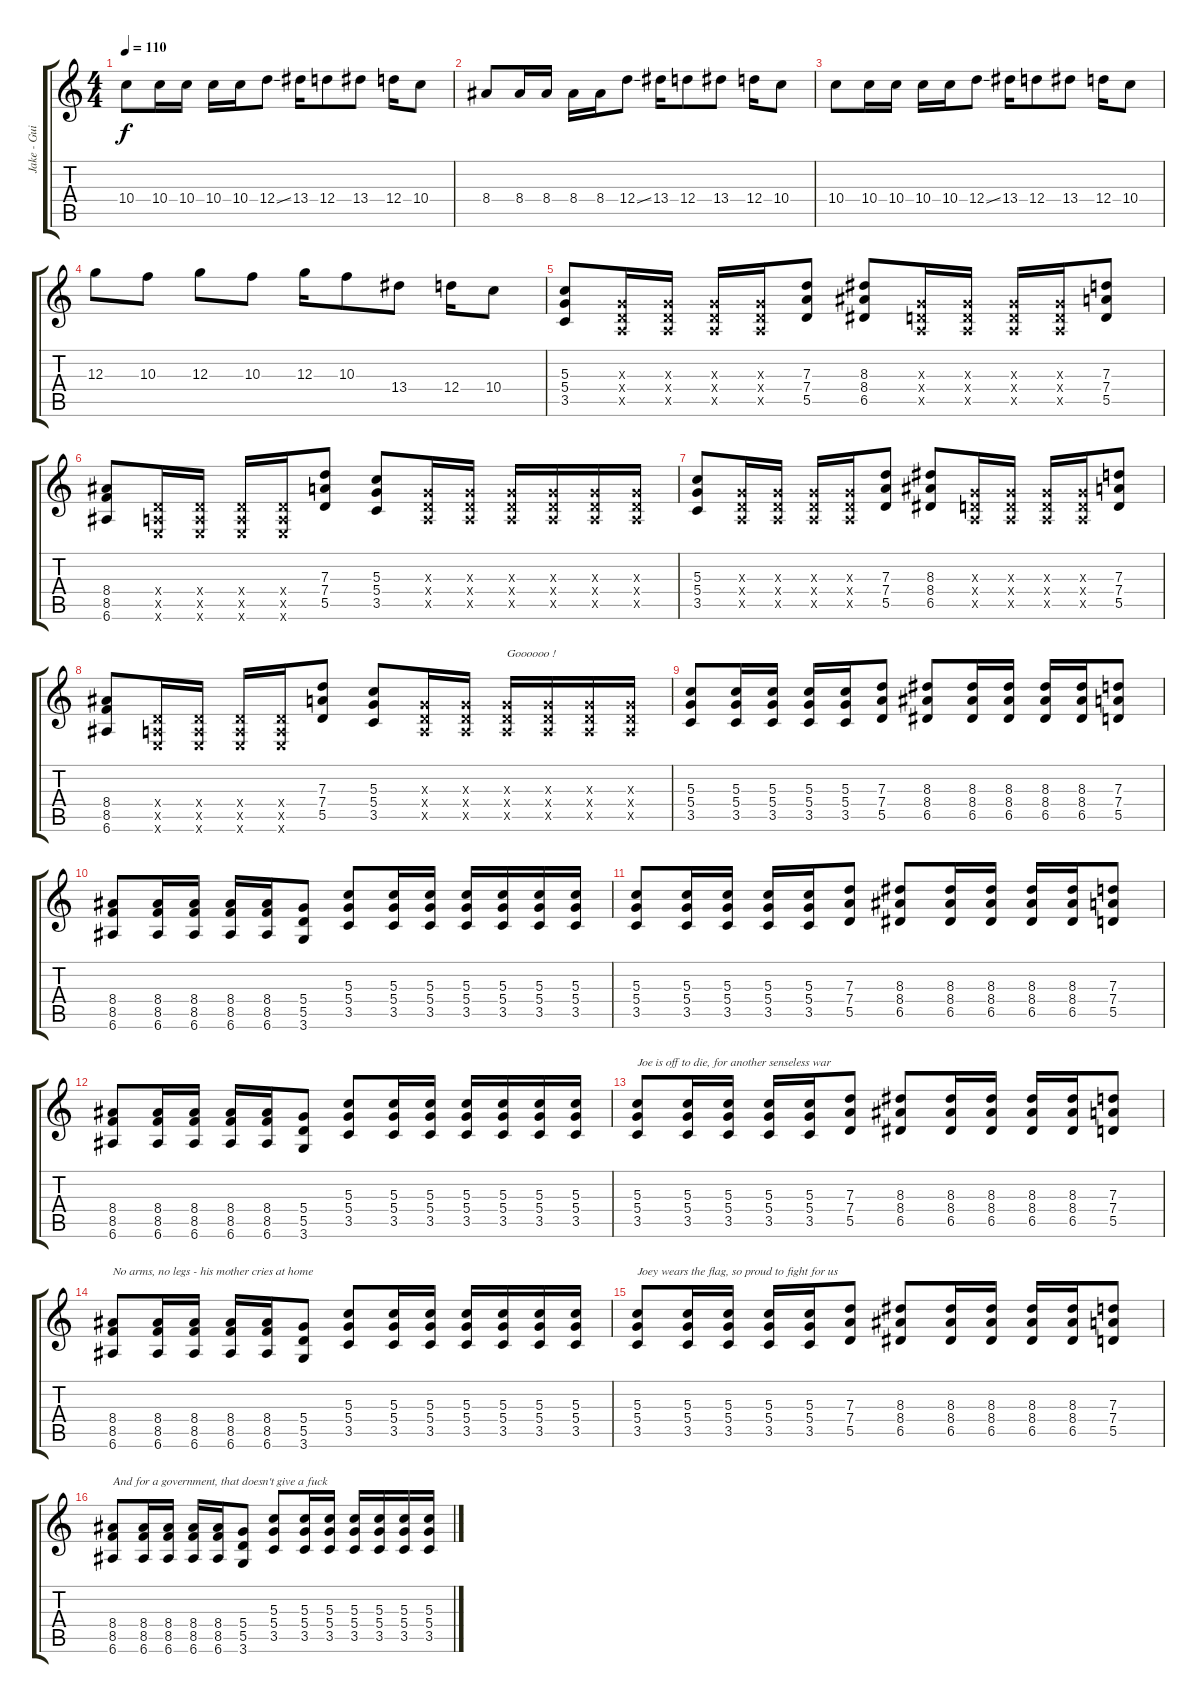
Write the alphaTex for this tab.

\track ("Jake - Guitar 1" "Jake - Gui") {instrument distortionguitar}
\staff {score tabs}
\tuning (E4 B3 G3 D3 A2 E2) {hide}
\ts (4 4)
\tempo 110
\clef g2
\ks c
10.4.8{dy f volume 15} 10.4.16 10.4.16 10.4.16 10.4.16 12.4{ss}.8 13.4.16 12.4.8 13.4.8 12.4.16 10.4.8 |
8.4.8{volume 15} 8.4.16 8.4.16 8.4.16 8.4.16 12.4{ss}.8 13.4.16 12.4.8 13.4.8 12.4.16 10.4.8 |
10.4.8{volume 15} 10.4.16 10.4.16 10.4.16 10.4.16 12.4{ss}.8 13.4.16 12.4.8 13.4.8 12.4.16 10.4.8 |
12.3.8{volume 15} 10.3.8 12.3.8 10.3.8 12.3.16 10.3.8 13.4.8 12.4.16 10.4.8 |
(5.3 5.4 3.5).8{volume 12} (0.3{x} 0.4{x} 0.5{x}).16 (0.3{x} 0.4{x} 0.5{x}).16 (0.3{x} 0.4{x} 0.5{x}).16 (0.3{x} 0.4{x} 0.5{x}).16 (7.3 7.4 5.5).8 (8.3 8.4 6.5).8 (0.3{x} 0.4{x} 0.5{x}).16 (0.3{x} 0.4{x} 0.5{x}).16 (0.3{x} 0.4{x} 0.5{x}).16 (0.3{x} 0.4{x} 0.5{x}).16 (7.3 7.4 5.5).8 |
(8.4 8.5 6.6).8 (0.4{x} 0.5{x} 0.6{x}).16 (0.4{x} 0.5{x} 0.6{x}).16 (0.4{x} 0.5{x} 0.6{x}).16 (0.4{x} 0.5{x} 0.6{x}).16 (7.3 7.4 5.5).8 (5.3 5.4 3.5).8 (0.3{x} 0.4{x} 0.5{x}).16 (0.3{x} 0.4{x} 0.5{x}).16 (0.3{x} 0.4{x} 0.5{x}).16 (0.3{x} 0.4{x} 0.5{x}).16 (0.3{x} 0.4{x} 0.5{x}).16 (0.3{x} 0.4{x} 0.5{x}).16 |
(5.3 5.4 3.5).8{volume 12} (0.3{x} 0.4{x} 0.5{x}).16 (0.3{x} 0.4{x} 0.5{x}).16 (0.3{x} 0.4{x} 0.5{x}).16 (0.3{x} 0.4{x} 0.5{x}).16 (7.3 7.4 5.5).8 (8.3 8.4 6.5).8 (0.3{x} 0.4{x} 0.5{x}).16 (0.3{x} 0.4{x} 0.5{x}).16 (0.3{x} 0.4{x} 0.5{x}).16 (0.3{x} 0.4{x} 0.5{x}).16 (7.3 7.4 5.5).8 |
(8.4 8.5 6.6).8 (0.4{x} 0.5{x} 0.6{x}).16 (0.4{x} 0.5{x} 0.6{x}).16 (0.4{x} 0.5{x} 0.6{x}).16 (0.4{x} 0.5{x} 0.6{x}).16 (7.3 7.4 5.5).8 (5.3 5.4 3.5).8 (0.3{x} 0.4{x} 0.5{x}).16 (0.3{x} 0.4{x} 0.5{x}).16 (0.3{x} 0.4{x} 0.5{x}).16{txt "Goooooo !"} (0.3{x} 0.4{x} 0.5{x}).16 (0.3{x} 0.4{x} 0.5{x}).16 (0.3{x} 0.4{x} 0.5{x}).16 |
(5.3 5.4 3.5).8 (5.3 5.4 3.5).16 (5.3 5.4 3.5).16 (5.3 5.4 3.5).16 (5.3 5.4 3.5).16 (7.3 7.4 5.5).8 (8.3 8.4 6.5).8 (8.3 8.4 6.5).16 (8.3 8.4 6.5).16 (8.3 8.4 6.5).16 (8.3 8.4 6.5).16 (7.3 7.4 5.5).8 |
(8.4 8.5 6.6).8 (8.4 8.5 6.6).16 (8.4 8.5 6.6).16 (8.4 8.5 6.6).16 (8.4 8.5 6.6).16 (5.4 5.5 3.6).8 (5.3 5.4 3.5).8 (5.3 5.4 3.5).16 (5.3 5.4 3.5).16 (5.3 5.4 3.5).16 (5.3 5.4 3.5).16 (5.3 5.4 3.5).16 (5.3 5.4 3.5).16 |
(5.3 5.4 3.5).8 (5.3 5.4 3.5).16 (5.3 5.4 3.5).16 (5.3 5.4 3.5).16 (5.3 5.4 3.5).16 (7.3 7.4 5.5).8 (8.3 8.4 6.5).8 (8.3 8.4 6.5).16 (8.3 8.4 6.5).16 (8.3 8.4 6.5).16 (8.3 8.4 6.5).16 (7.3 7.4 5.5).8 |
(8.4 8.5 6.6).8 (8.4 8.5 6.6).16 (8.4 8.5 6.6).16 (8.4 8.5 6.6).16 (8.4 8.5 6.6).16 (5.4 5.5 3.6).8 (5.3 5.4 3.5).8 (5.3 5.4 3.5).16 (5.3 5.4 3.5).16 (5.3 5.4 3.5).16 (5.3 5.4 3.5).16 (5.3 5.4 3.5).16 (5.3 5.4 3.5).16 |
(5.3 5.4 3.5).8{txt "Joe is off to die, for another senseless war"} (5.3 5.4 3.5).16 (5.3 5.4 3.5).16 (5.3 5.4 3.5).16 (5.3 5.4 3.5).16 (7.3 7.4 5.5).8 (8.3 8.4 6.5).8 (8.3 8.4 6.5).16 (8.3 8.4 6.5).16 (8.3 8.4 6.5).16 (8.3 8.4 6.5).16 (7.3 7.4 5.5).8 |
(8.4 8.5 6.6).8{txt "No arms, no legs - his mother cries at home"} (8.4 8.5 6.6).16 (8.4 8.5 6.6).16 (8.4 8.5 6.6).16 (8.4 8.5 6.6).16 (5.4 5.5 3.6).8 (5.3 5.4 3.5).8 (5.3 5.4 3.5).16 (5.3 5.4 3.5).16 (5.3 5.4 3.5).16 (5.3 5.4 3.5).16 (5.3 5.4 3.5).16 (5.3 5.4 3.5).16 |
(5.3 5.4 3.5).8{txt "Joey wears the flag, so proud to fight for us"} (5.3 5.4 3.5).16 (5.3 5.4 3.5).16 (5.3 5.4 3.5).16 (5.3 5.4 3.5).16 (7.3 7.4 5.5).8 (8.3 8.4 6.5).8 (8.3 8.4 6.5).16 (8.3 8.4 6.5).16 (8.3 8.4 6.5).16 (8.3 8.4 6.5).16 (7.3 7.4 5.5).8 |
(8.4 8.5 6.6).8{txt "And for a government, that doesn't give a fuck"} (8.4 8.5 6.6).16 (8.4 8.5 6.6).16 (8.4 8.5 6.6).16 (8.4 8.5 6.6).16 (5.4 5.5 3.6).8 (5.3 5.4 3.5).8 (5.3 5.4 3.5).16 (5.3 5.4 3.5).16 (5.3 5.4 3.5).16 (5.3 5.4 3.5).16 (5.3 5.4 3.5).16 (5.3 5.4 3.5).16
